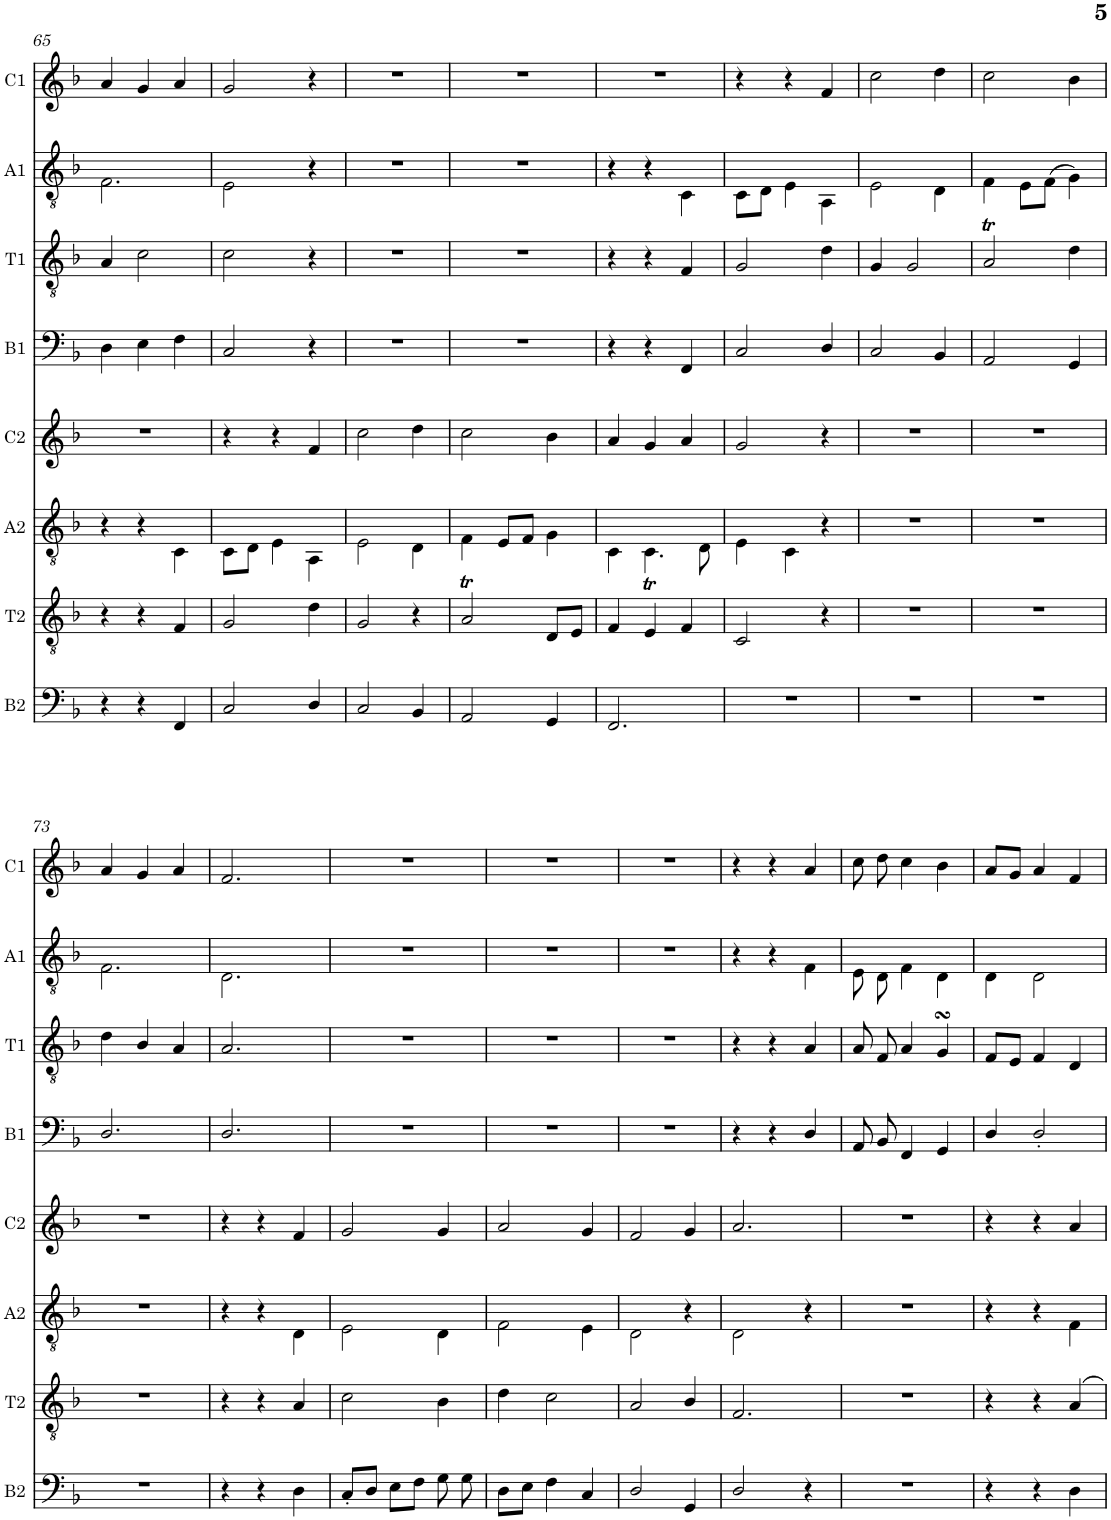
**kern	**kern	**kern	**kern	**kern	**kern	**kern	**kern
*part8	*part7	*part6	*part5	*part4	*part3	*part2	*part1
*staff8	*staff7	*staff6	*staff5	*staff4	*staff3	*staff2	*staff1
*I"Bass 2	*I"Tenor 2	*I"Alto 2	*I"Cantus 2	*I"Bass 1	*I"Tenor 1	*I"Alto 1	*I"Cantus 1
*I'B2	*I'T2	*I'A2	*I'C2	*I'B1	*I'T1	*I'A1	*I'C1
!!LO:PB:g=z
*clefF4	*clefGv2	*clefGv2	*clefG2	*clefF4	*clefGv2	*clefGv2	*clefG2
*k[b-]	*k[b-]	*k[b-]	*k[b-]	*k[b-]	*k[b-]	*k[b-]	*k[b-]
*M3/4	*M3/4	*M3/4	*M3/4	*M3/4	*M3/4	*M3/4	*M3/4
=65	=65	=65	=65	=65	=65	=65	=65
4r	4r	4r	2.r	4D\	4A/	2.F\	4a/
4r	4r	4r	.	4E\	2c\	.	4g/
4FF/	4F/	4C\	.	4F\	.	.	4a/
=66	=66	=66	=66	=66	=66	=66	=66
2C/	2G/	8C\L	4r	2C/	2c\	2E\	2g/
.	.	8D\J	.	.	.	.	.
.	.	4E\	4r	.	.	.	.
4D/	4d\	4AA\	4f/	4r	4r	4r	4r
=67	=67	=67	=67	=67	=67	=67	=67
2C/	2G/	2E\	2cc\	2.r	2.r	2.r	2.r
4BB-/	4r	4D\	4dd\	.	.	.	.
=68	=68	=68	=68	=68	=68	=68	=68
2AA/	2At/	4F\	2cc\	2.r	2.r	2.r	2.r
.	.	8E/L	.	.	.	.	.
.	.	8F/J	.	.	.	.	.
4GG/	8D/L	4G\	4b-\	.	.	.	.
.	8E/J	.	.	.	.	.	.
=69	=69	=69	=69	=69	=69	=69	=69
2.FF/	4F/	4C\	4a/	4r	4r	4r	2.r
.	4E/	4.CT\	4g/	4r	4r	4r	.
.	4F/	.	4a/	4FF/	4F/	4C\	.
.	.	8D\	.	.	.	.	.
=70	=70	=70	=70	=70	=70	=70	=70
2.r	2C/	4E\	2g/	2C/	2G/	8C\L	4r
.	.	.	.	.	.	8D\J	.
.	.	4C\	.	.	.	4E\	4r
.	4r	4r	4r	4D/	4d\	4AA\	4f/
=71	=71	=71	=71	=71	=71	=71	=71
2.r	2.r	2.r	2.r	2C/	4G/	2E\	2cc\
.	.	.	.	.	2G/	.	.
.	.	.	.	4BB-/	.	4D\	4dd\
=72	=72	=72	=72	=72	=72	=72	=72
2.r	2.r	2.r	2.r	2AA/	2At/	4F\	2cc\
.	.	.	.	.	.	8E\L	.
.	.	.	.	.	.	(>8F\J	.
.	.	.	.	4GG/	4d\	4G\)	4b-\
!!LO:LB:g=z
=73	=73	=73	=73	=73	=73	=73	=73
2.r	2.r	2.r	2.r	2.D/	4d\	2.F\	4a/
.	.	.	.	.	4B-/	.	4g/
.	.	.	.	.	4A/	.	4a/
=74	=74	=74	=74	=74	=74	=74	=74
4r	4r	4r	4r	2.D/	2.A/	2.D\	2.f/
4r	4r	4r	4r	.	.	.	.
4D\	4A/	4D\	4f/	.	.	.	.
=75	=75	=75	=75	=75	=75	=75	=75
8C'/L	2c\	2E\	2g/	2.r	2.r	2.r	2.r
8D/J	.	.	.	.	.	.	.
8E\L	.	.	.	.	.	.	.
8F\J	.	.	.	.	.	.	.
8G\	4B-\	4D\	4g/	.	.	.	.
8G\	.	.	.	.	.	.	.
=76	=76	=76	=76	=76	=76	=76	=76
8D\L	4d\	2F\	2a/	2.r	2.r	2.r	2.r
8E\J	.	.	.	.	.	.	.
4F\	2c\	.	.	.	.	.	.
4C/	.	4E\	4g/	.	.	.	.
=77	=77	=77	=77	=77	=77	=77	=77
2D/	2A/	2D\	2f/	2.r	2.r	2.r	2.r
4GG/	4B-/	4r	4g/	.	.	.	.
=78	=78	=78	=78	=78	=78	=78	=78
2D/	2.F/	2D\	2.a/	4r	4r	4r	4r
.	.	.	.	4r	4r	4r	4r
4r	.	4r	.	4D/	4A/	4F\	4a/
=79	=79	=79	=79	=79	=79	=79	=79
2.r	2.r	2.r	2.r	8AA/L	8A/	8E\	8cc\
.	.	.	.	8BB-/J	8F/	8D\	8dd\
.	.	.	.	4FF/	4A/	4F\	4cc\
.	.	.	.	4GG/	4GsSSS/	4D\	4b-\
=80	=80	=80	=80	=80	=80	=80	=80
4r	4r	4r	4r	4D/	8F/L	4D\	8a/L
.	.	.	.	.	8E/J	.	8g/J
4r	4r	4r	4r	2D'/	4F/	2D\	4a/
4D\	4A/	4F\	4a/	.	4D/	.	4f/
=	=	=	=	=	=	=	=
*-	*-	*-	*-	*-	*-	*-	*-
